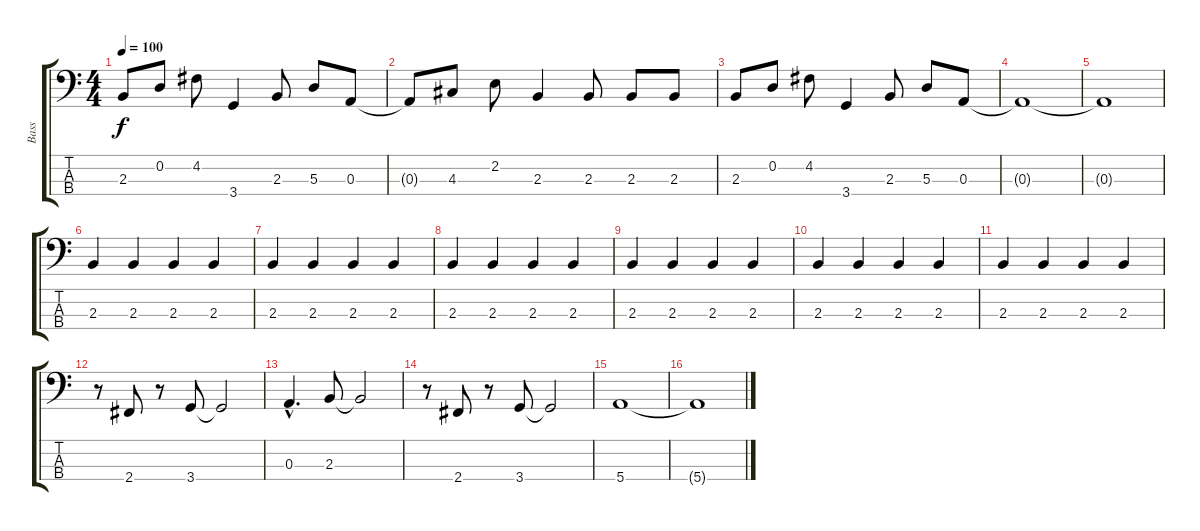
\track ("Bass" "Bass") {instrument slapbass1}
\staff {score tabs}
\tuning (G2 D2 A1 E1) {hide}
\ts (4 4)
\tempo 100
\clef f4
\ks c
2.3.8{dy f} 0.2.8 4.2.8 3.4.4 2.3.8 5.3.8 0.3.8 |
0.3{t}.8 4.3.8 2.2.8 2.3.4 2.3.8 2.3.8 2.3.8 |
2.3.8 0.2.8 4.2.8 3.4.4 2.3.8 5.3.8 0.3.8 |
0.3{t}.1 |
0.3{t}.1 |
2.3.4 2.3.4 2.3.4 2.3.4 |
2.3.4 2.3.4 2.3.4 2.3.4 |
2.3.4 2.3.4 2.3.4 2.3.4 |
2.3.4 2.3.4 2.3.4 2.3.4 |
2.3.4 2.3.4 2.3.4 2.3.4 |
2.3.4 2.3.4 2.3.4 2.3.4 |
r.8 2.4.8 r.8 3.4.8 3.4{t}.2 |
0.3{hac}.4{d} 2.3.8 2.3{t}.2 |
r.8 2.4.8 r.8 3.4.8 3.4{t}.2 |
5.4.1 |
5.4{t}.1
